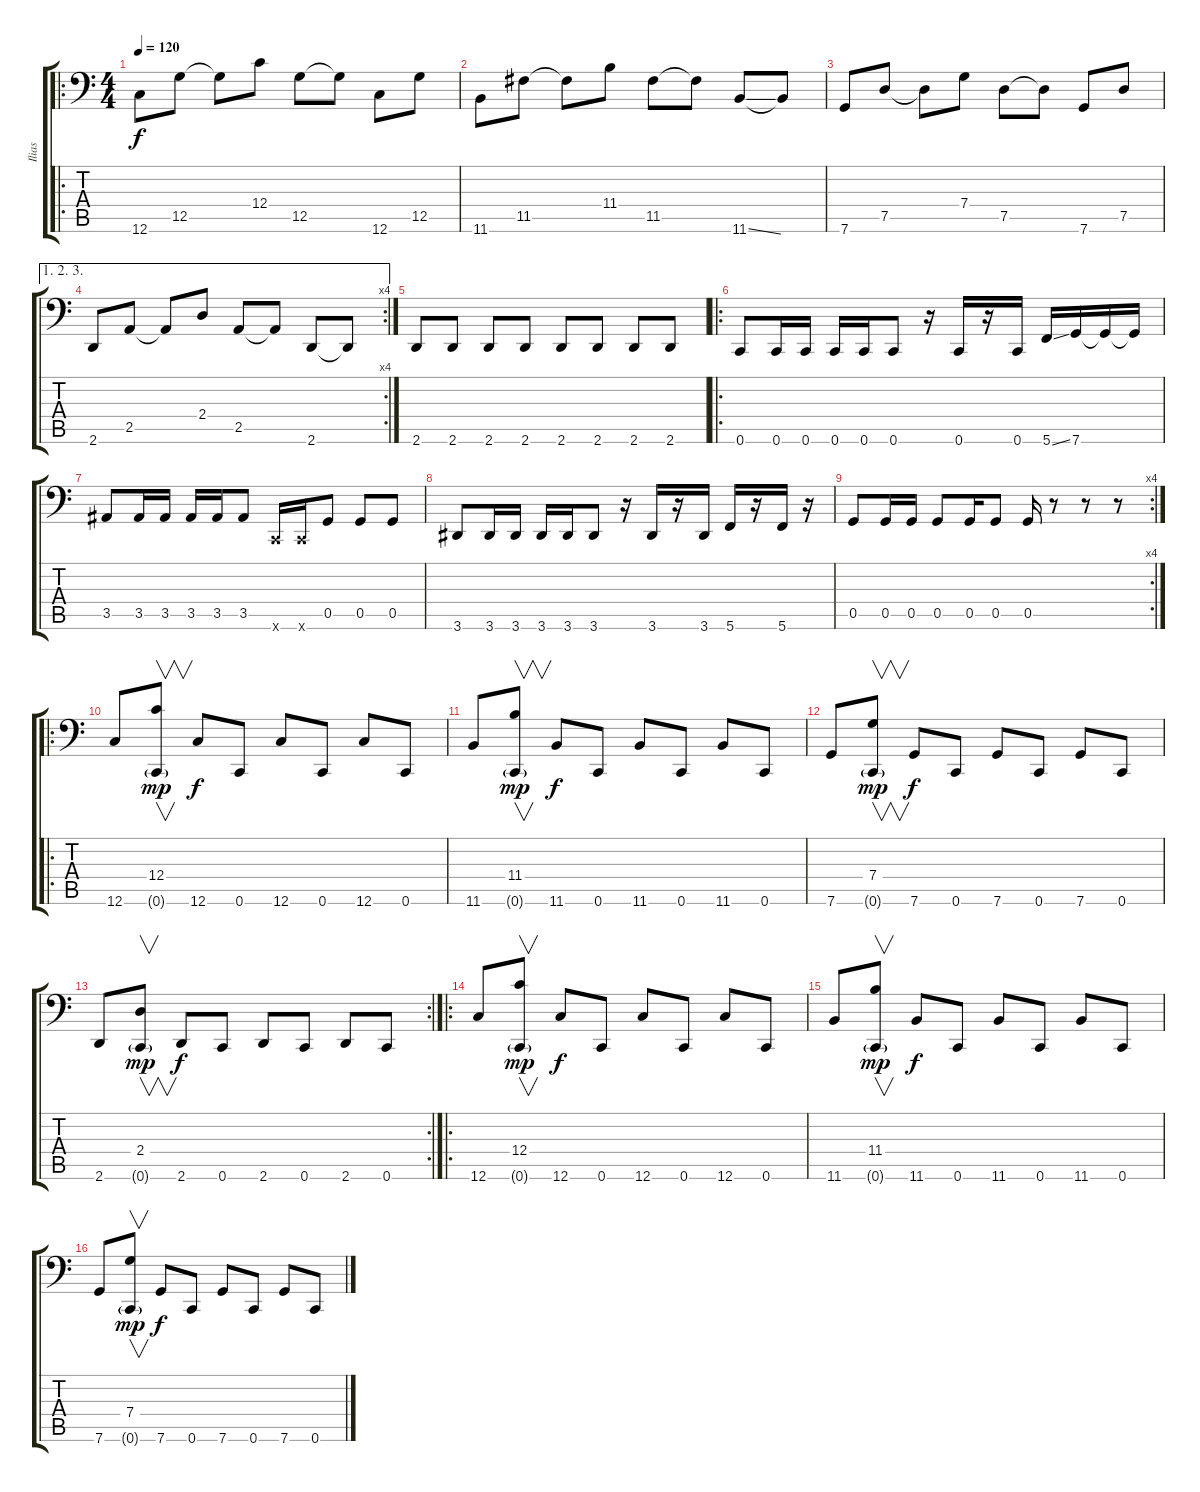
\track ("Ilias" "Ilias") {instrument electricbassfinger}
\staff {score tabs}
\tuning (D3 A2 F2 C2 G1 C1) {hide}
\ro
\ts (4 4)
\tempo 120
\clef f4
\ks c
12.6.8{dy f} 12.5.8 12.5{t}.8 12.4.8 12.5.8 12.5{t}.8 12.6.8 12.5.8 |
11.6.8 11.5.8 11.5{t}.8 11.4.8 11.5.8 11.5{t}.8 11.6{ss}.8 11.6{t}.8 |
7.6.8 7.5.8 7.5{t}.8 7.4.8 7.5.8 7.5{t}.8 7.6.8 7.5.8 |
\ae (1 2 3)
\rc 4
2.6.8 2.5.8 2.5{t}.8 2.4.8 2.5.8 2.5{t}.8 2.6.8 2.6{t}.8 |
2.6.8 2.6.8 2.6.8 2.6.8 2.6.8 2.6.8 2.6.8 2.6.8 |
\ro
0.6.8 0.6.16 0.6.16 0.6.16 0.6.16 0.6.8 r.16 0.6.16 r.16 0.6.16 5.6{ss}.16 7.6.16 7.6{t}.16 7.6{t}.16 |
3.5.8 3.5.16 3.5.16 3.5.16 3.5.16 3.5.8 0.6{x}.16 0.6{x}.16 0.5.8 0.5.8 0.5.8 |
3.6.8 3.6.16 3.6.16 3.6.16 3.6.16 3.6.8 r.16 3.6.16 r.16 3.6.16 5.6.16 r.16 5.6.16 r.16 |
\rc 4
0.5.8 0.5.16 0.5.16 0.5.8 0.5.16 0.5.8 0.5.16 r.8 r.8 r.8 |
\ro
12.6.8 (12.4 0.6{g}).8{v dy mp} 12.6.8{dy f} 0.6.8 12.6.8 0.6.8 12.6.8 0.6.8 |
11.6.8 (11.4 0.6{g}).8{v dy mp} 11.6.8{dy f} 0.6.8 11.6.8 0.6.8 11.6.8 0.6.8 |
7.6.8 (7.4 0.6{g}).8{v dy mp} 7.6.8{dy f} 0.6.8 7.6.8 0.6.8 7.6.8 0.6.8 |
\rc 2
2.6.8 (2.4 0.6{g}).8{v dy mp} 2.6.8{dy f} 0.6.8 2.6.8 0.6.8 2.6.8 0.6.8 |
\ro
12.6.8 (12.4 0.6{g}).8{v dy mp} 12.6.8{dy f} 0.6.8 12.6.8 0.6.8 12.6.8 0.6.8 |
11.6.8 (11.4 0.6{g}).8{v dy mp} 11.6.8{dy f} 0.6.8 11.6.8 0.6.8 11.6.8 0.6.8 |
7.6.8 (7.4 0.6{g}).8{v dy mp} 7.6.8{dy f} 0.6.8 7.6.8 0.6.8 7.6.8 0.6.8
